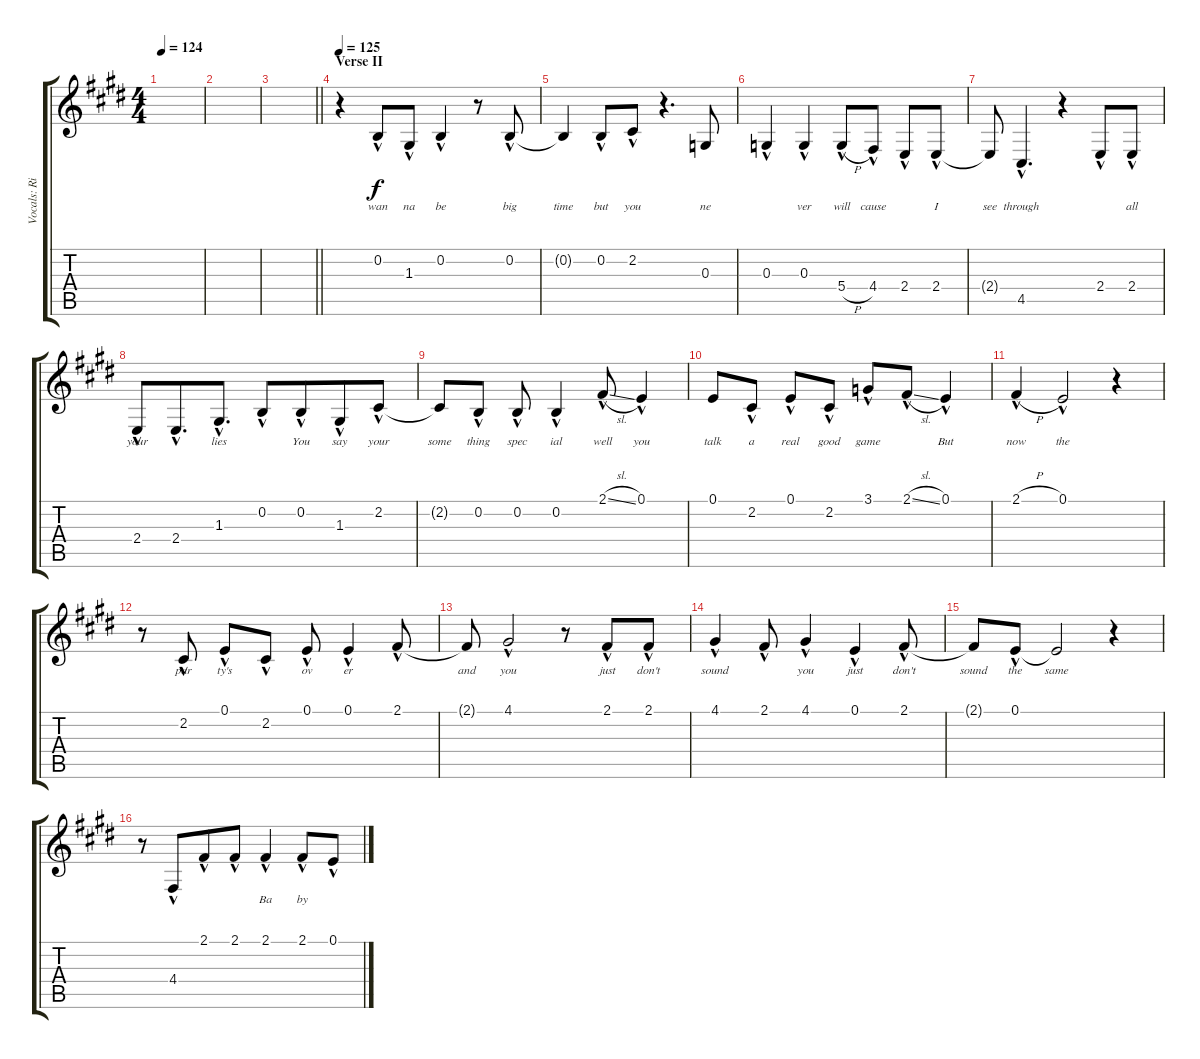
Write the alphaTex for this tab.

\track ("Vocals: Rik" "Vocals: Ri") {instrument lead2sawtooth}
\staff {score tabs}
\tuning (E4 B3 G3 D3 A2 E2) {hide}
\ts (4 4)
\tempo 124
\clef g2
\ks e
|
|
\barLineRight lightlight
|
\section ("" "Verse II")
\tempo 125
r.4 0.2{hac}.8{lyrics (0 "wan") lyrics (1 "") lyrics (2 "") lyrics (3 "") lyrics (4 "")} 1.3{hac}.8{lyrics (0 "na") lyrics (1 "") lyrics (2 "") lyrics (3 "") lyrics (4 "")} 0.2{hac}.4{lyrics (0 "be") lyrics (1 "") lyrics (2 "") lyrics (3 "") lyrics (4 "")} r.8 0.2{hac}.8{lyrics (0 "big") lyrics (1 "") lyrics (2 "") lyrics (3 "") lyrics (4 "")} |
0.2{t}.4{lyrics (0 "time") lyrics (1 "") lyrics (2 "") lyrics (3 "") lyrics (4 "")} 0.2{hac}.8{lyrics (0 "but") lyrics (1 "") lyrics (2 "") lyrics (3 "") lyrics (4 "")} 2.2{hac}.8{lyrics (0 "you") lyrics (1 "") lyrics (2 "") lyrics (3 "") lyrics (4 "")} r.4{d} 0.3.8{lyrics (0 "ne") lyrics (1 "") lyrics (2 "") lyrics (3 "") lyrics (4 "")} |
0.3{hac}.4{lyrics (0 "") lyrics (1 "") lyrics (2 "") lyrics (3 "") lyrics (4 "")} 0.3{hac}.4{lyrics (0 "ver") lyrics (1 "") lyrics (2 "") lyrics (3 "") lyrics (4 "")} 5.4{h hac}.8{lyrics (0 "will") lyrics (1 "") lyrics (2 "") lyrics (3 "") lyrics (4 "")} 4.4{hac}.8{lyrics (0 "cause") lyrics (1 "") lyrics (2 "") lyrics (3 "") lyrics (4 "")} 2.4{hac}.8{lyrics (0 "") lyrics (1 "") lyrics (2 "") lyrics (3 "") lyrics (4 "")} 2.4{hac}.8{lyrics (0 "I") lyrics (1 "") lyrics (2 "") lyrics (3 "") lyrics (4 "")} |
2.4{t}.8{lyrics (0 "see") lyrics (1 "") lyrics (2 "") lyrics (3 "") lyrics (4 "")} 4.5{hac}.4{d lyrics (0 "through") lyrics (1 "") lyrics (2 "") lyrics (3 "") lyrics (4 "")} r.4 2.4{hac}.8{lyrics (0 "") lyrics (1 "") lyrics (2 "") lyrics (3 "") lyrics (4 "") beam merge} 2.4{hac}.8{lyrics (0 "all") lyrics (1 "") lyrics (2 "") lyrics (3 "") lyrics (4 "")} |
2.4{hac}.8{lyrics (0 "your") lyrics (1 "") lyrics (2 "") lyrics (3 "") lyrics (4 "")} 2.4{hac}.8{d lyrics (0 "") lyrics (1 "") lyrics (2 "") lyrics (3 "") lyrics (4 "") beam merge} 1.3{hac}.8{d lyrics (0 "lies") lyrics (1 "") lyrics (2 "") lyrics (3 "") lyrics (4 "")} 0.2{hac}.8{lyrics (0 "") lyrics (1 "") lyrics (2 "") lyrics (3 "") lyrics (4 "") beam Up} 0.2{hac}.8{lyrics (0 "You") lyrics (1 "") lyrics (2 "") lyrics (3 "") lyrics (4 "") beam Up beam merge} 1.3{hac}.8{lyrics (0 "say") lyrics (1 "") lyrics (2 "") lyrics (3 "") lyrics (4 "") beam Up} 2.2{hac}.8{lyrics (0 "your") lyrics (1 "") lyrics (2 "") lyrics (3 "") lyrics (4 "") beam Up} |
2.2{t}.8{lyrics (0 "some") lyrics (1 "") lyrics (2 "") lyrics (3 "") lyrics (4 "")} 0.2{hac}.8{lyrics (0 "thing") lyrics (1 "") lyrics (2 "") lyrics (3 "") lyrics (4 "")} 0.2{hac}.8{lyrics (0 "spec") lyrics (1 "") lyrics (2 "") lyrics (3 "") lyrics (4 "")} 0.2{hac}.4{lyrics (0 "ial") lyrics (1 "") lyrics (2 "") lyrics (3 "") lyrics (4 "")} 2.1{sl hac}.8{lyrics (0 "well") lyrics (1 "") lyrics (2 "") lyrics (3 "") lyrics (4 "")} 0.1{hac}.4{lyrics (0 "you") lyrics (1 "") lyrics (2 "") lyrics (3 "") lyrics (4 "")} |
0.1.8{lyrics (0 "talk") lyrics (1 "") lyrics (2 "") lyrics (3 "") lyrics (4 "")} 2.2{hac}.8{lyrics (0 "a") lyrics (1 "") lyrics (2 "") lyrics (3 "") lyrics (4 "")} 0.1{hac}.8{lyrics (0 "real") lyrics (1 "") lyrics (2 "") lyrics (3 "") lyrics (4 "")} 2.2{hac}.8{lyrics (0 "good") lyrics (1 "") lyrics (2 "") lyrics (3 "") lyrics (4 "")} 3.1{hac}.8{lyrics (0 "game") lyrics (1 "") lyrics (2 "") lyrics (3 "") lyrics (4 "")} 2.1{sl hac}.8{lyrics (0 "") lyrics (1 "") lyrics (2 "") lyrics (3 "") lyrics (4 "")} 0.1{hac}.4{lyrics (0 "But") lyrics (1 "") lyrics (2 "") lyrics (3 "") lyrics (4 "")} |
2.1{h hac}.4{lyrics (0 "now") lyrics (1 "") lyrics (2 "") lyrics (3 "") lyrics (4 "")} 0.1{hac}.2{lyrics (0 "the") lyrics (1 "") lyrics (2 "") lyrics (3 "") lyrics (4 "")} r.4 |
r.8 2.2{hac}.8{lyrics (0 "par") lyrics (1 "") lyrics (2 "") lyrics (3 "") lyrics (4 "")} 0.1{hac}.8{lyrics (0 "ty's") lyrics (1 "") lyrics (2 "") lyrics (3 "") lyrics (4 "")} 2.2{hac}.8{lyrics (0 "") lyrics (1 "") lyrics (2 "") lyrics (3 "") lyrics (4 "")} 0.1{hac}.8{lyrics (0 "ov") lyrics (1 "") lyrics (2 "") lyrics (3 "") lyrics (4 "")} 0.1{hac}.4{lyrics (0 "er") lyrics (1 "") lyrics (2 "") lyrics (3 "") lyrics (4 "")} 2.1{hac}.8{lyrics (0 "") lyrics (1 "") lyrics (2 "") lyrics (3 "") lyrics (4 "")} |
2.1{t}.8{lyrics (0 "and") lyrics (1 "") lyrics (2 "") lyrics (3 "") lyrics (4 "")} 4.1{hac}.2{lyrics (0 "you") lyrics (1 "") lyrics (2 "") lyrics (3 "") lyrics (4 "")} r.8 2.1{hac}.8{lyrics (0 "just") lyrics (1 "") lyrics (2 "") lyrics (3 "") lyrics (4 "")} 2.1{hac}.8{lyrics (0 "don't") lyrics (1 "") lyrics (2 "") lyrics (3 "") lyrics (4 "")} |
4.1{hac}.4{lyrics (0 "sound") lyrics (1 "") lyrics (2 "") lyrics (3 "") lyrics (4 "")} 2.1{hac}.8{lyrics (0 "") lyrics (1 "") lyrics (2 "") lyrics (3 "") lyrics (4 "")} 4.1{hac}.4{lyrics (0 "you") lyrics (1 "") lyrics (2 "") lyrics (3 "") lyrics (4 "")} 0.1{hac}.4{lyrics (0 "just") lyrics (1 "") lyrics (2 "") lyrics (3 "") lyrics (4 "")} 2.1{hac}.8{lyrics (0 "don't") lyrics (1 "") lyrics (2 "") lyrics (3 "") lyrics (4 "")} |
2.1{t}.8{lyrics (0 "sound") lyrics (1 "") lyrics (2 "") lyrics (3 "") lyrics (4 "")} 0.1{hac}.8{lyrics (0 "the") lyrics (1 "") lyrics (2 "") lyrics (3 "") lyrics (4 "")} 0.1{t}.2{lyrics (0 "same") lyrics (1 "") lyrics (2 "") lyrics (3 "") lyrics (4 "")} r.4 |
r.8 4.4{hac}.8{lyrics (0 "") lyrics (1 "") lyrics (2 "") lyrics (3 "") lyrics (4 "") beam merge} 2.1{hac}.8{lyrics (0 "") lyrics (1 "") lyrics (2 "") lyrics (3 "") lyrics (4 "")} 2.1{hac}.8{lyrics (0 "") lyrics (1 "") lyrics (2 "") lyrics (3 "") lyrics (4 "")} 2.1{hac}.4{lyrics (0 "Ba") lyrics (1 "") lyrics (2 "") lyrics (3 "") lyrics (4 "") beam merge} 2.1{hac}.8{lyrics (0 "by") lyrics (1 "") lyrics (2 "") lyrics (3 "") lyrics (4 "")} 0.1{hac}.8{lyrics (0 "") lyrics (1 "") lyrics (2 "") lyrics (3 "") lyrics (4 "")}
